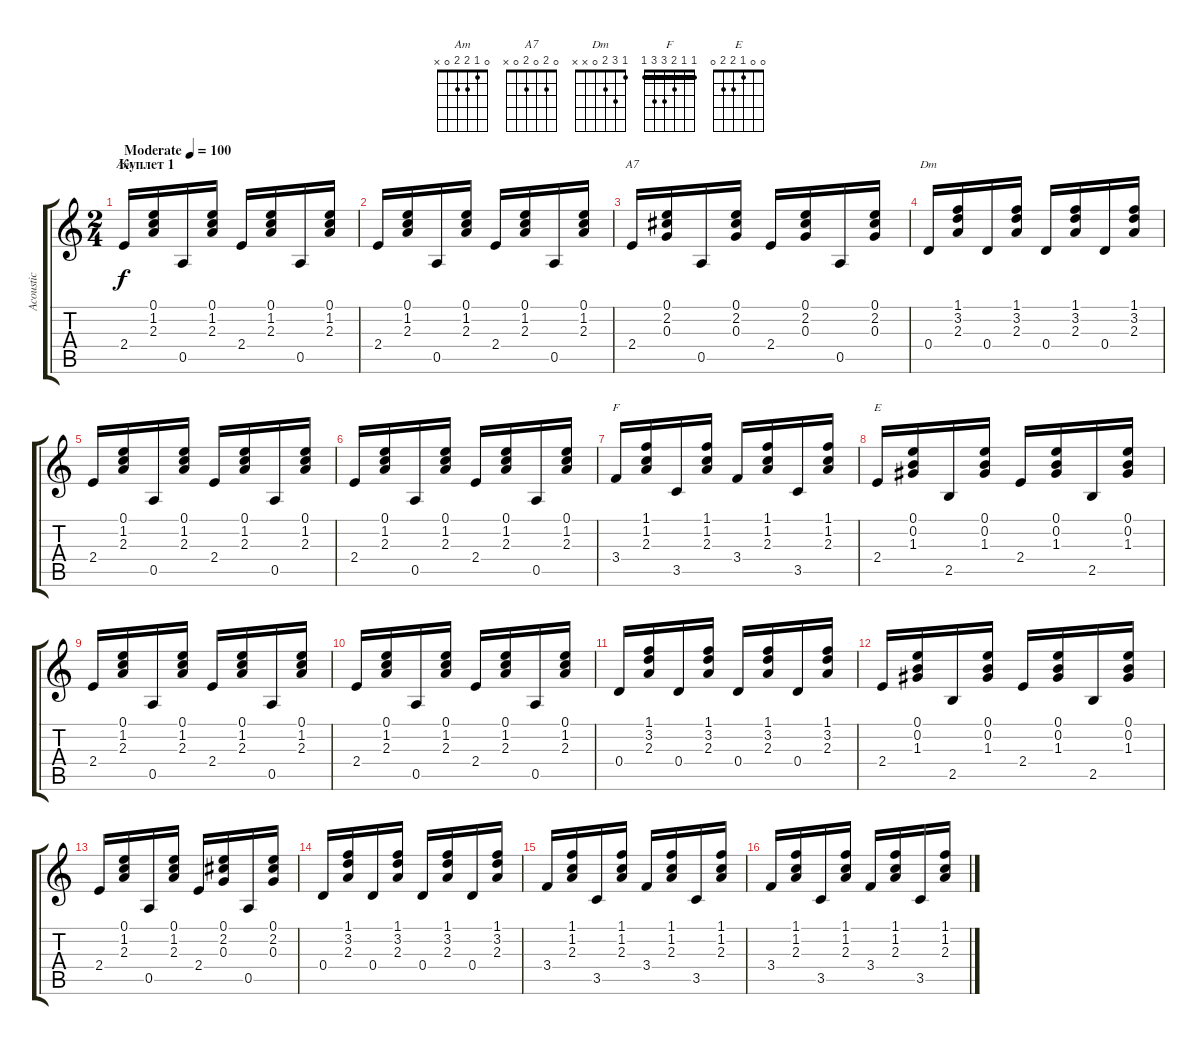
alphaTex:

\track ("Acoustic" "Acoustic") {instrument acousticguitarsteel}
\staff {score tabs}
\tuning (E4 B3 G3 D3 A2 E2) {hide}
\chord ("Am" 0 1 2 2 0 x)
\chord ("A7" 0 2 0 2 0 x)
\chord ("Dm" 1 3 2 0 x x)
\chord ("F" 1 1 2 3 3 1) {barre 1}
\chord ("E" 0 0 1 2 2 0)
\ts (2 4)
\section ("" "Куплет 1")
\tempo (100 "Moderate")
\clef g2
\ks c
2.4.16{ch "Am" dy f instrument acousticguitarsteel} (0.1 1.2 2.3).16 0.5.16 (0.1 1.2 2.3).16 2.4.16 (0.1 1.2 2.3).16 0.5.16 (0.1 1.2 2.3).16 |
2.4.16 (0.1 1.2 2.3).16 0.5.16 (0.1 1.2 2.3).16 2.4.16 (0.1 1.2 2.3).16 0.5.16 (0.1 1.2 2.3).16 |
2.4.16{ch "A7"} (0.1 2.2 0.3).16 0.5.16 (0.1 2.2 0.3).16 2.4.16 (0.1 2.2 0.3).16 0.5.16 (0.1 2.2 0.3).16 |
0.4.16{ch "Dm"} (1.1 3.2 2.3).16 0.4.16 (1.1 3.2 2.3).16 0.4.16 (1.1 3.2 2.3).16 0.4.16 (1.1 3.2 2.3).16 |
2.4.16 (0.1 1.2 2.3).16 0.5.16 (0.1 1.2 2.3).16 2.4.16 (0.1 1.2 2.3).16 0.5.16 (0.1 1.2 2.3).16 |
2.4.16 (0.1 1.2 2.3).16 0.5.16 (0.1 1.2 2.3).16 2.4.16 (0.1 1.2 2.3).16 0.5.16 (0.1 1.2 2.3).16 |
3.4.16{ch "F"} (1.1 1.2 2.3).16 3.5.16 (1.1 1.2 2.3).16 3.4.16 (1.1 1.2 2.3).16 3.5.16 (1.1 1.2 2.3).16 |
2.4.16{ch "E"} (0.1 0.2 1.3).16 2.5.16 (0.1 0.2 1.3).16 2.4.16 (0.1 0.2 1.3).16 2.5.16 (0.1 0.2 1.3).16 |
2.4.16 (0.1 1.2 2.3).16 0.5.16 (0.1 1.2 2.3).16 2.4.16 (0.1 1.2 2.3).16 0.5.16 (0.1 1.2 2.3).16 |
2.4.16 (0.1 1.2 2.3).16 0.5.16 (0.1 1.2 2.3).16 2.4.16 (0.1 1.2 2.3).16 0.5.16 (0.1 1.2 2.3).16 |
0.4.16 (1.1 3.2 2.3).16 0.4.16 (1.1 3.2 2.3).16 0.4.16 (1.1 3.2 2.3).16 0.4.16 (1.1 3.2 2.3).16 |
2.4.16 (0.1 0.2 1.3).16 2.5.16 (0.1 0.2 1.3).16 2.4.16 (0.1 0.2 1.3).16 2.5.16 (0.1 0.2 1.3).16 |
2.4.16 (0.1 1.2 2.3).16 0.5.16 (0.1 1.2 2.3).16 2.4.16 (0.1 2.2 0.3).16 0.5.16 (0.1 2.2 0.3).16 |
0.4.16 (1.1 3.2 2.3).16 0.4.16 (1.1 3.2 2.3).16 0.4.16 (1.1 3.2 2.3).16 0.4.16 (1.1 3.2 2.3).16 |
3.4.16 (1.1 1.2 2.3).16 3.5.16 (1.1 1.2 2.3).16 3.4.16 (1.1 1.2 2.3).16 3.5.16 (1.1 1.2 2.3).16 |
3.4.16 (1.1 1.2 2.3).16 3.5.16 (1.1 1.2 2.3).16 3.4.16 (1.1 1.2 2.3).16 3.5.16 (1.1 1.2 2.3).16
